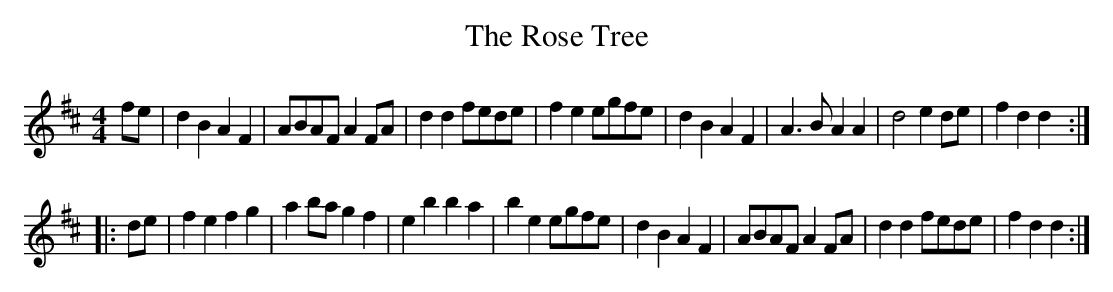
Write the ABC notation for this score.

X:1
T:The Rose Tree
M:4/4
K:D
L:1/8
fe| d2B2 A2F2 | ABAF A2FA |d2d2 fede| f2e2 egfe |\
d2B2 A2F2 | A3B A2A2 | d4 e2de | f2d2d2 :|
|: de | f2e2f2g2 | a2ba g2f2 | e2b2 b2a2 | b2e2 egfe |\
d2B2 A2F2 | ABAF A2FA| d2d2 fede| f2d2d2 :|
